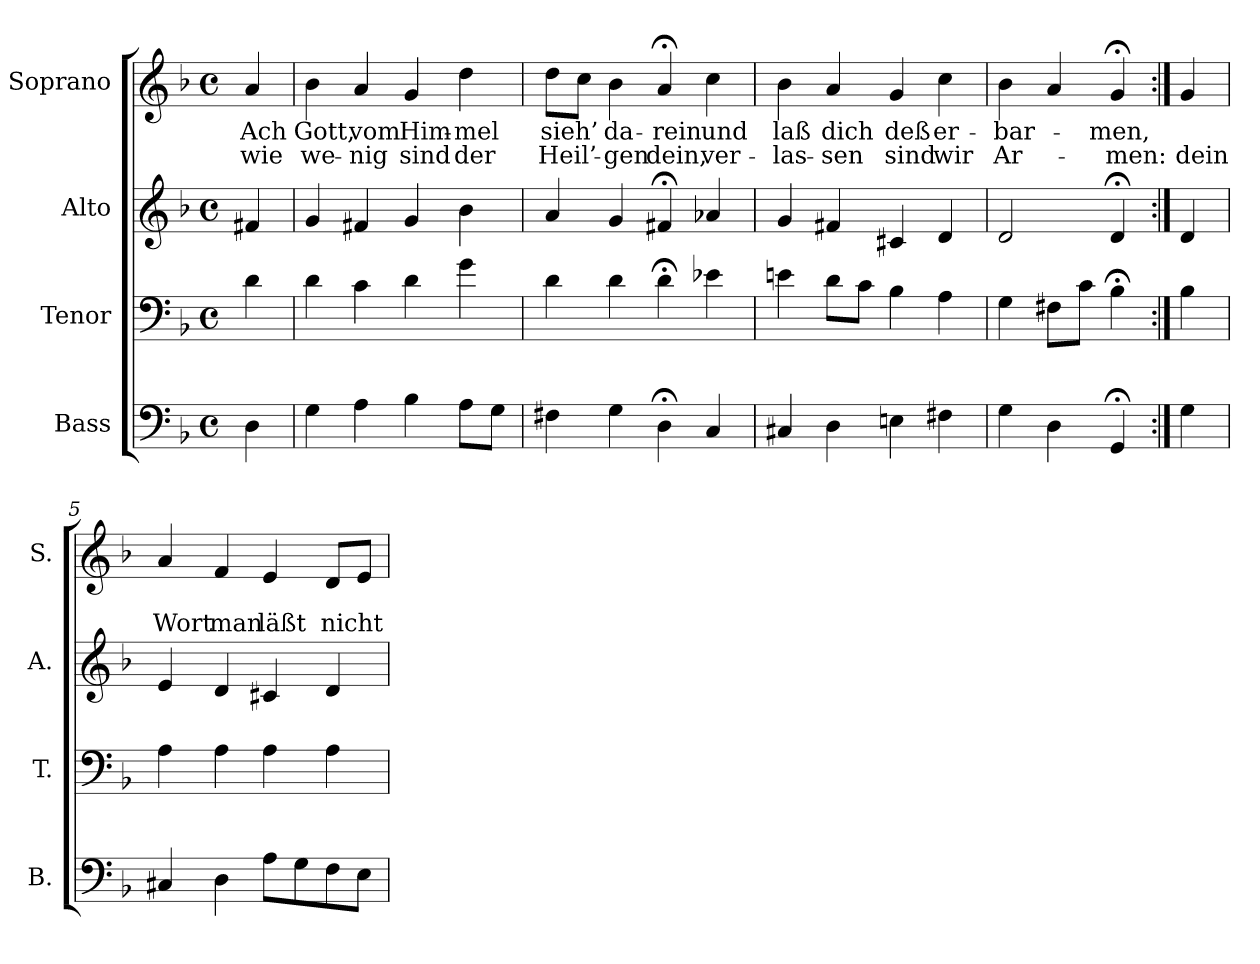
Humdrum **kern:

**kern	**kern	**kern	**kern	**text	**text
*part4	*part3	*part2	*part1	*part1	*part1
*staff4	*staff3	*staff2	*staff1	*staff1	*staff1
*I"Bass	*I"Tenor	*I"Alto	*I"Soprano	*	*
*I'B.	*I'T.	*I'A.	*I'S.	*	*
*clefF4	*clefF4	*clefG2	*clefG2	*	*
*k[b-]	*k[b-]	*k[b-]	*k[b-]	*	*
*d:	*d:	*d:	*d:	*	*
*M4/4	*M4/4	*M4/4	*M4/4	*	*
*met(c)	*met(c)	*met(c)	*met(c)	*	*
=	=	=	=	=	=
4D\	4d\	4f#X/	4a/	Ach	wie
=1	=1	=1	=1	=1	=1
4G\	4d\	4g/	4b-\	Gott,	we-
4A\	4c\	4f#X/	4a/	vom	-nig
4B-\	4d\	4g/	4g/	Him-	sind
8A\L	4g\	4b-\	4dd\	-mel	der
8G\J	.	.	.	.	.
=2	=2	=2	=2	=2	=2
4F#X\	4d\	4a/	8dd\L	sieh’	Heil’-
.	.	.	8cc\J	.	.
4G\	4d\	4g/	4b-\	da-	-gen
4D;<\	4d;<\	4f#X;</	4a;</	-rein	dein,
4C/	4e-X\	4a-X/	4cc\	und	ver-
=3	=3	=3	=3	=3	=3
4C#X/	4en\	4g/	4b-\	laß	-las-
4D\	8d\L	4f#X/	4a/	dich	-sen
.	8c\J	.	.	.	.
4En\	4B-\	4c#X/	4g/	deß	sind
4F#X\	4A\	4d/	4cc\	er-	wir
=4	=4	=4	=4	=4	=4
4G\	4G\	2d/	4b-\	-bar-	Ar-
4D\	8F#X\L	.	4a/	.	.
.	8c\J	.	.	.	.
4GG;</	4B-;<\	4d;</	4g;</	-men,	-men:
!!LO:LB:g=z
=4a:|!	=4a:|!	=4a:|!	=4a:|!	=4a:|!	=4a:|!
4G\	4B-\	4d/	4g/	.	dein
=5	=5	=5	=5	=5	=5
4C#X/	4A\	4e/	4a/	.	Wort
4D\	4A\	4d/	4f/	.	man
8A\L	4A\	4c#X/	4e/	.	läßt
8G\	.	.	.	.	.
8F\	4A\	4d/	8d/L	.	nicht
8E\J	.	.	8e/J	.	.
=	=	=	=	=	=
*-	*-	*-	*-	*-	*-
